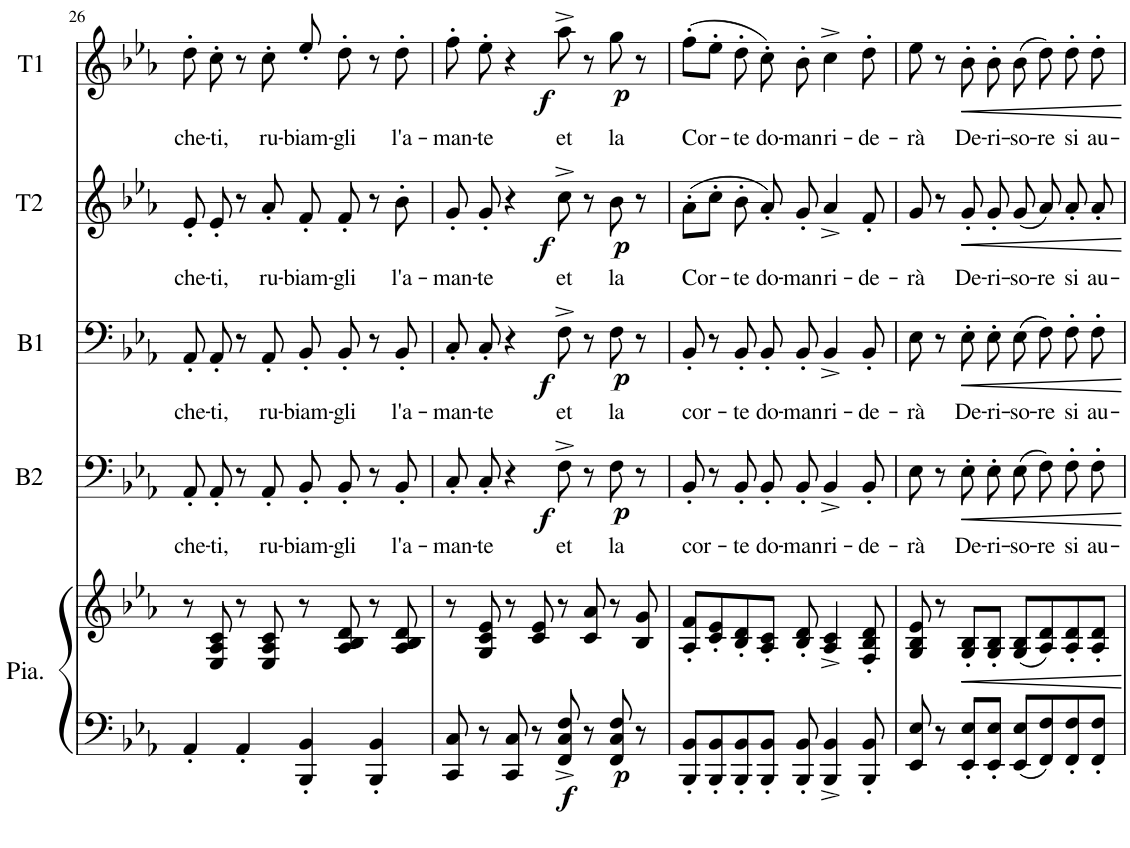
**kern	**kern	**dynam	**kern	**text	**dynam	**kern	**text	**dynam	**kern	**text	**dynam	**kern	**text	**dynam
*part5	*part5	*part5	*part4	*part4	*part4	*part3	*part3	*part3	*part2	*part2	*part2	*part1	*part1	*part1
*staff6	*staff5	*staff5/6	*staff4	*staff4	*staff4	*staff3	*staff3	*staff3	*staff2	*staff2	*staff2	*staff1	*staff1	*staff1
*I"Piano	*	*	*I"Basse 2	*	*	*I"Basse 1	*	*	*I"Ténor 2	*	*	*I"Ténor 1	*	*
*I'Pia.	*	*	*I'B2	*	*	*I'B1	*	*	*I'T2	*	*	*I'T1	*	*
!!LO:PB:g=z
*clefF4	*clefG2	*	*clefF4	*	*	*clefF4	*	*	*clefG2	*	*	*clefG2	*	*
*k[b-e-a-]	*k[b-e-a-]	*	*k[b-e-a-]	*	*	*k[b-e-a-]	*	*	*k[b-e-a-]	*	*	*k[b-e-a-]	*	*
*M4/4	*M4/4	*	*M4/4	*	*	*M4/4	*	*	*M4/4	*	*	*M4/4	*	*
=26	=26	=26	=26	=26	=26	=26	=26	=26	=26	=26	=26	=26	=26	=26
!	!	!	!	!LO:LY:b	!	!	!LO:LY:b	!	!	!LO:LY:b	!	!	!LO:LY:b	!
4AA-'/	8r	.	8AA-'/L	che-	.	8AA-'/L	che-	.	8e-'/	che-	.	8dd'\	che-	.
!	!	!	!	!LO:LY:b	!	!	!LO:LY:b	!	!	!LO:LY:b	!	!	!LO:LY:b	!
.	8E-/ 8A-/ 8c/	.	8AA-'/J	-ti,	.	8AA-'/J	-ti,	.	8e-'/	-ti,	.	8cc'\	-ti,	.
4AA-'/	8r	.	8r	.	.	8r	.	.	8r	.	.	8r	.	.
!	!	!	!	!LO:LY:b	!	!	!LO:LY:b	!	!	!LO:LY:b	!	!	!LO:LY:b	!
.	8E-/ 8A-/ 8c/	.	8AA-'/	ru-	.	8AA-'/	ru-	.	8a-'/	ru-	.	8cc'\	ru-	.
!	!	!	!	!LO:LY:b	!	!	!LO:LY:b	!	!	!LO:LY:b	!	!	!LO:LY:b	!
4BBB-/' 4BB-/'	8r	.	8BB-'/L	-biam-	.	8BB-'/L	-biam-	.	8f'/	-biam-	.	8ee-'/	-biam-	.
!	!	!	!	!LO:LY:b	!	!	!LO:LY:b	!	!	!LO:LY:b	!	!	!LO:LY:b	!
.	8A-/ 8B-/ 8d/	.	8BB-'/J	-gli	.	8BB-'/J	-gli	.	8f'/	-gli	.	8dd'\	-gli	.
4BBB-/' 4BB-/'	8r	.	8r	.	.	8r	.	.	8r	.	.	8r	.	.
!	!	!	!	!LO:LY:b	!	!	!LO:LY:b	!	!	!LO:LY:b	!	!	!LO:LY:b	!
.	8A-/ 8B-/ 8d/	.	8BB-'/	l'a-	.	8BB-'/	l'a-	.	8b-'\	l'a-	.	8dd'\	l'a-	.
=27	=27	=27	=27	=27	=27	=27	=27	=27	=27	=27	=27	=27	=27	=27
!	!	!	!	!LO:LY:b	!	!	!LO:LY:b	!	!	!LO:LY:b	!	!	!LO:LY:b	!
8CC/ 8C/	8r	.	8C'/L	-man-	.	8C'/L	-man-	.	8g'/	-man-	.	8ff'\	-man-	.
!	!	!	!	!LO:LY:b	!	!	!LO:LY:b	!	!	!LO:LY:b	!	!	!LO:LY:b	!
8r	8G/ 8c/ 8e-/	.	8C'/J	-te	.	8C'/J	-te	.	8g'/	-te	.	8ee-'\	-te	.
8CC/ 8C/	8r	.	4r	.	.	4r	.	.	4r	.	.	4r	.	.
8r	8c/ 8e-/	.	.	.	.	.	.	.	.	.	.	.	.	.
!	!	!LO:DY:b=2	!	!LO:LY:b	!LO:DY:b	!	!LO:LY:b	!LO:DY:b	!	!LO:LY:b	!LO:DY:b	!	!LO:LY:b	!LO:DY:b
8FF/^ 8C/^ 8F/^	8r	f	8F^\	et	f	8F^\	et	f	8cc^\	et	f	8aa-^\	et	f
8r	8c/ 8a-/	.	8r	.	.	8r	.	.	8r	.	.	8r	.	.
!	!	!LO:DY:b=2	!	!LO:LY:b	!LO:DY:b	!	!LO:LY:b	!LO:DY:b	!	!LO:LY:b	!LO:DY:b	!	!LO:LY:b	!LO:DY:b
8FF/ 8C/ 8F/	8r	p	8F\	la	p	8F\	la	p	8b-\	la	p	8gg\	la	p
8r	8B-/ 8g/	.	8r	.	.	8r	.	.	8r	.	.	8r	.	.
=28	=28	=28	=28	=28	=28	=28	=28	=28	=28	=28	=28	=28	=28	=28
!	!	!	!	!LO:LY:b	!	!	!LO:LY:b	!	!	!LO:LY:b	!	!	!LO:LY:b	!
8BBB-/' 8BB-/'L	8A-/' 8f/'L	.	8BB-'/	cor-	.	8BB-'/	cor-	.	(8a-'\L	Cor-	.	(8ff'\L	Cor-	.
8BBB-/' 8BB-/'	8c/' 8e-/'	.	8r	.	.	8r	.	.	8cc'\J	.	.	8ee-'\J	.	.
!	!	!	!	!LO:LY:b	!	!	!LO:LY:b	!	!	!LO:LY:b	!	!	!LO:LY:b	!
8BBB-/' 8BB-/'	8B-/' 8d/'	.	8BB-'/L	-te	.	8BB-'/L	-te	.	8b-'\	-te	.	8dd'\	-te	.
!	!	!	!	!LO:LY:b	!	!	!LO:LY:b	!	!	!LO:LY:b	!	!	!LO:LY:b	!
8BBB-/' 8BB-/'J	8A-/' 8c/'J	.	8BB-'/J	do-	.	8BB-'/J	do-	.	8a-'/)	do-	.	8cc'\)	do-	.
!	!	!	!	!LO:LY:b	!	!	!LO:LY:b	!	!	!LO:LY:b	!	!	!LO:LY:b	!
8BBB-/' 8BB-/'	8B-/' 8d/'	.	8BB-'/	-man	.	8BB-'/	-man	.	8g'/	-man	.	8b-'\	-man	.
!	!	!	!	!LO:LY:b	!	!	!LO:LY:b	!	!	!LO:LY:b	!	!	!LO:LY:b	!
4BBB-/^ 4BB-/^	4A-/^ 4c/^	.	4BB-^/	ri-	.	4BB-^/	ri-	.	4a-^/	ri-	.	4cc^\	ri-	.
!	!	!	!	!LO:LY:b	!	!	!LO:LY:b	!	!	!LO:LY:b	!	!	!LO:LY:b	!
8BBB-/' 8BB-/'	8F/' 8B-/' 8d/'	.	8BB-'/	-de-	.	8BB-'/	-de-	.	8f'/	-de-	.	8dd'\	-de-	.
=29	=29	=29	=29	=29	=29	=29	=29	=29	=29	=29	=29	=29	=29	=29
!	!	!	!	!LO:LY:b	!	!	!LO:LY:b	!	!	!LO:LY:b	!	!	!LO:LY:b	!
8EE-/ 8E-/	8G/ 8B-/ 8e-/	.	8E-\	-rà	.	8E-\	-rà	.	8g/	-rà	.	8ee-\	-rà	.
8r	8r	.	8r	.	.	8r	.	.	8r	.	.	8r	.	.
!	!	!	!	!LO:LY:b	!	!	!LO:LY:b	!	!	!LO:LY:b	!	!	!LO:LY:b	!
8EE-/' 8E-/'L	8G/' 8B-/'L	.	8E-'\L	De-	.	8E-'\L	De-	.	8g'/	De-	.	8b-'\	De-	.
!	!	!	!	!LO:LY:b	!	!	!LO:LY:b	!	!	!LO:LY:b	!	!	!LO:LY:b	!
8EE-/' 8E-/'J	8G/' 8B-/'J	.	8E-'\J	-ri-	.	8E-'\J	-ri-	.	8g'/	-ri-	.	8b-'\	-ri-	.
!	!	!	!	!LO:LY:b	!	!	!LO:LY:b	!	!	!LO:LY:b	!	!	!LO:LY:b	!
8EE-/ 8E-/L	(8G/ 8B-/L	.	(8E-\L	-so-	.	(8E-\L	-so-	.	(8g/	-so-	.	(8b-\	-so-	.
!	!	!	!	!LO:LY:b	!	!	!LO:LY:b	!	!	!LO:LY:b	!	!	!LO:LY:b	!
8FF/ 8F/	8A-/ 8d/)	.	8F\J)	-re	.	8F\J)	-re	.	8a-/)	-re	.	8dd\)	-re	.
!	!	!	!	!LO:LY:b	!	!	!LO:LY:b	!	!	!LO:LY:b	!	!	!LO:LY:b	!
8FF/' 8F/'	8A-/' 8d/'	.	8F'\L	si	.	8F'\L	si	.	8a-'/	si	.	8dd'\	si	.
!	!	!	!	!LO:LY:b	!	!	!LO:LY:b	!	!	!LO:LY:b	!	!	!LO:LY:b	!
8FF/' 8F/'J	8A-/' 8d/'J	.	8F'\J	au-	.	8F'\J	au-	.	8a-'/	au-	.	8dd'\	au-	.
=	=	=	=	=	=	=	=	=	=	=	=	=	=	=
*-	*-	*-	*-	*-	*-	*-	*-	*-	*-	*-	*-	*-	*-	*-
